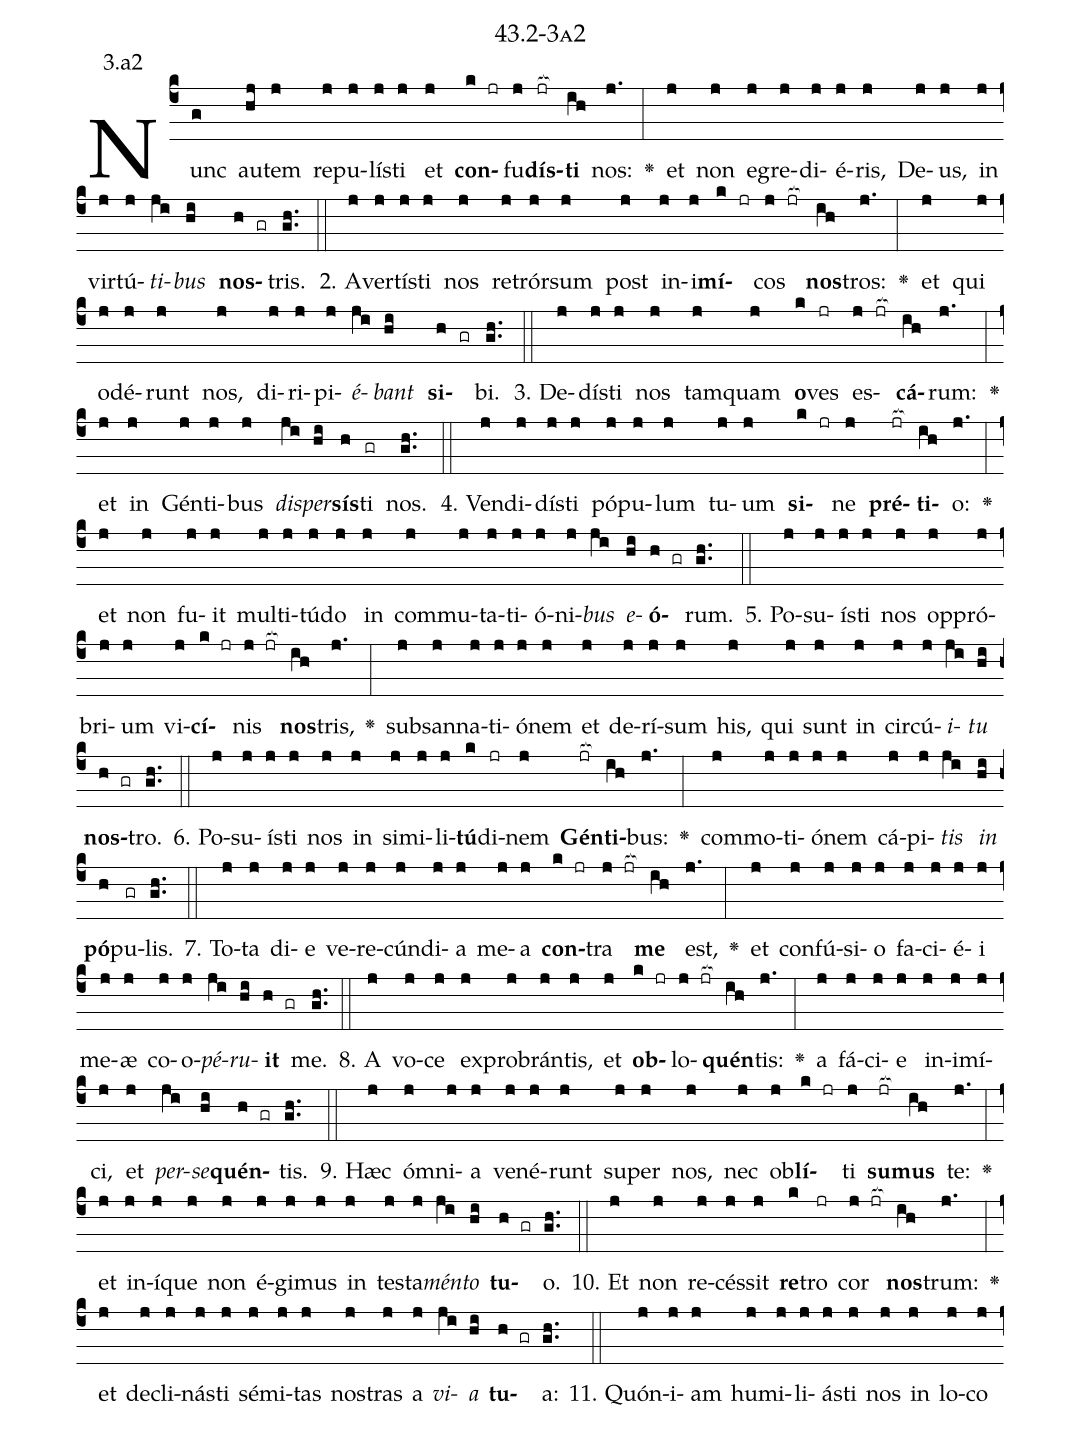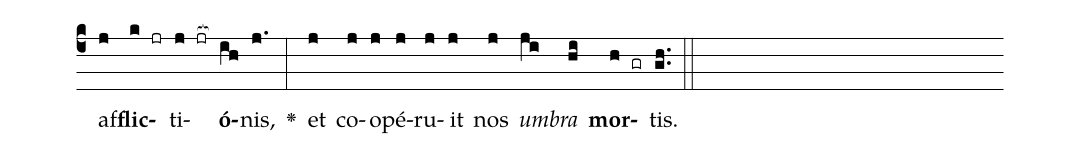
name: 43.2-3a2;
annotation: 3.a2;
%%
(c4)Nunc(g) au(hj)tem(j) re(j)pu(j)lís(j)ti(j) et(j) <b>con</b>(k jr)fu(j)<b>dís</b>(jr[ocb:1{])<b>ti</b>(ih[ocb:0}]) nos:(j.) <v>\greheightstar</v>(:) et(j) non(j) e(j)gre(j)di(j)é(j)ris,(j) De(j)us,(j) in(j) vir(j)tú(j)<i>ti</i>(ji)<i>bus</i>(hi) <b>nos</b>(h gr)tris.(gh..) (::)
2. A(j)ver(j)tís(j)ti(j) nos(j) re(j)trór(j)sum(j) post(j) in(j)i(j)<b>mí</b>(k jr)cos(j jr[ocb:1{]) <b>nos</b>(ih[ocb:0}])tros:(j.) <v>\greheightstar</v>(:) et(j) qui(j) o(j)dé(j)runt(j) nos,(j) di(j)ri(j)pi(j)<i>é</i>(ji)<i>bant</i>(hi) <b>si</b>(h gr)bi.(gh..) (::)
3. De(j)dís(j)ti(j) nos(j) tam(j)quam(j) <b>o</b>(k)ves(jr) es(j jr[ocb:1{])<b>cá</b>(ih[ocb:0}])rum:(j.) <v>\greheightstar</v>(:) et(j) in(j) Gén(j)ti(j)bus(j) <i>di</i>(ji)<i>sper</i>(hi)<b>sís</b>(h)ti(gr) nos.(gh..) (::)
4. Ven(j)di(j)dís(j)ti(j) pó(j)pu(j)lum(j) tu(j)um(j) <b>si</b>(k jr)ne(j) <b>pré</b>(jr[ocb:1{])<b>ti</b>(ih[ocb:0}])o:(j.) <v>\greheightstar</v>(:) et(j) non(j) fu(j)it(j) mul(j)ti(j)tú(j)do(j) in(j) com(j)mu(j)ta(j)ti(j)ó(j)ni(j)<i>bus</i>(ji) <i>e</i>(hi)<b>ó</b>(h gr)rum.(gh..) (::)
5. Po(j)su(j)ís(j)ti(j) nos(j) op(j)pró(j)bri(j)um(j) vi(j)<b>cí</b>(k jr)nis(j jr[ocb:1{]) <b>nos</b>(ih[ocb:0}])tris,(j.) <v>\greheightstar</v>(:) sub(j)san(j)na(j)ti(j)ó(j)nem(j) et(j) de(j)rí(j)sum(j) his,(j) qui(j) sunt(j) in(j) cir(j)cú(j)<i>i</i>(ji)<i>tu</i>(hi) <b>nos</b>(h gr)tro.(gh..) (::)
6. Po(j)su(j)ís(j)ti(j) nos(j) in(j) si(j)mi(j)li(j)<b>tú</b>(k)di(jr)nem(j) <b>Gén</b>(jr[ocb:1{])<b>ti</b>(ih[ocb:0}])bus:(j.) <v>\greheightstar</v>(:) com(j)mo(j)ti(j)ó(j)nem(j) cá(j)pi(j)<i>tis</i>(ji) <i>in</i>(hi) <b>pó</b>(h)pu(gr)lis.(gh..) (::)
7. To(j)ta(j) di(j)e(j) ve(j)re(j)cún(j)di(j)a(j) me(j)a(j) <b>con</b>(k jr)tra(j jr[ocb:1{]) <b>me</b>(ih[ocb:0}]) est,(j.) <v>\greheightstar</v>(:) et(j) con(j)fú(j)si(j)o(j) fa(j)ci(j)é(j)i(j) me(j)æ(j) co(j)o(j)<i>pé</i>(ji)<i>ru</i>(hi)<b>it</b>(h gr) me.(gh..) (::)
8. A(j) vo(j)ce(j) ex(j)pro(j)brán(j)tis,(j) et(j) <b>ob</b>(k jr)lo(j jr[ocb:1{])<b>quén</b>(ih[ocb:0}])tis:(j.) <v>\greheightstar</v>(:) a(j) fá(j)ci(j)e(j) in(j)i(j)mí(j)ci,(j) et(j) <i>per</i>(ji)<i>se</i>(hi)<b>quén</b>(h gr)tis.(gh..) (::)
9. Hæc(j) óm(j)ni(j)a(j) ve(j)né(j)runt(j) su(j)per(j) nos,(j) nec(j) ob(j)<b>lí</b>(k jr)ti(j) <b>su</b>(jr[ocb:1{])<b>mus</b>(ih[ocb:0}]) te:(j.) <v>\greheightstar</v>(:) et(j) in(j)í(j)que(j) non(j) é(j)gi(j)mus(j) in(j) tes(j)ta(j)<i>mén</i>(ji)<i>to</i>(hi) <b>tu</b>(h gr)o.(gh..) (::)
10. Et(j) non(j) re(j)cés(j)sit(j) <b>re</b>(k)tro(jr) cor(j jr[ocb:1{]) <b>nos</b>(ih[ocb:0}])trum:(j.) <v>\greheightstar</v>(:) et(j) de(j)cli(j)nás(j)ti(j) sé(j)mi(j)tas(j) nos(j)tras(j) a(j) <i>vi</i>(ji)<i>a</i>(hi) <b>tu</b>(h gr)a:(gh..) (::)
11. Quón(j)i(j)am(j) hu(j)mi(j)li(j)ás(j)ti(j) nos(j) in(j) lo(j)co(j) af(j)<b>flic</b>(k jr)ti(j jr[ocb:1{])<b>ó</b>(ih[ocb:0}])nis,(j.) <v>\greheightstar</v>(:) et(j) co(j)o(j)pé(j)ru(j)it(j) nos(j) <i>um</i>(ji)<i>bra</i>(hi) <b>mor</b>(h gr)tis.(gh..) (::)
